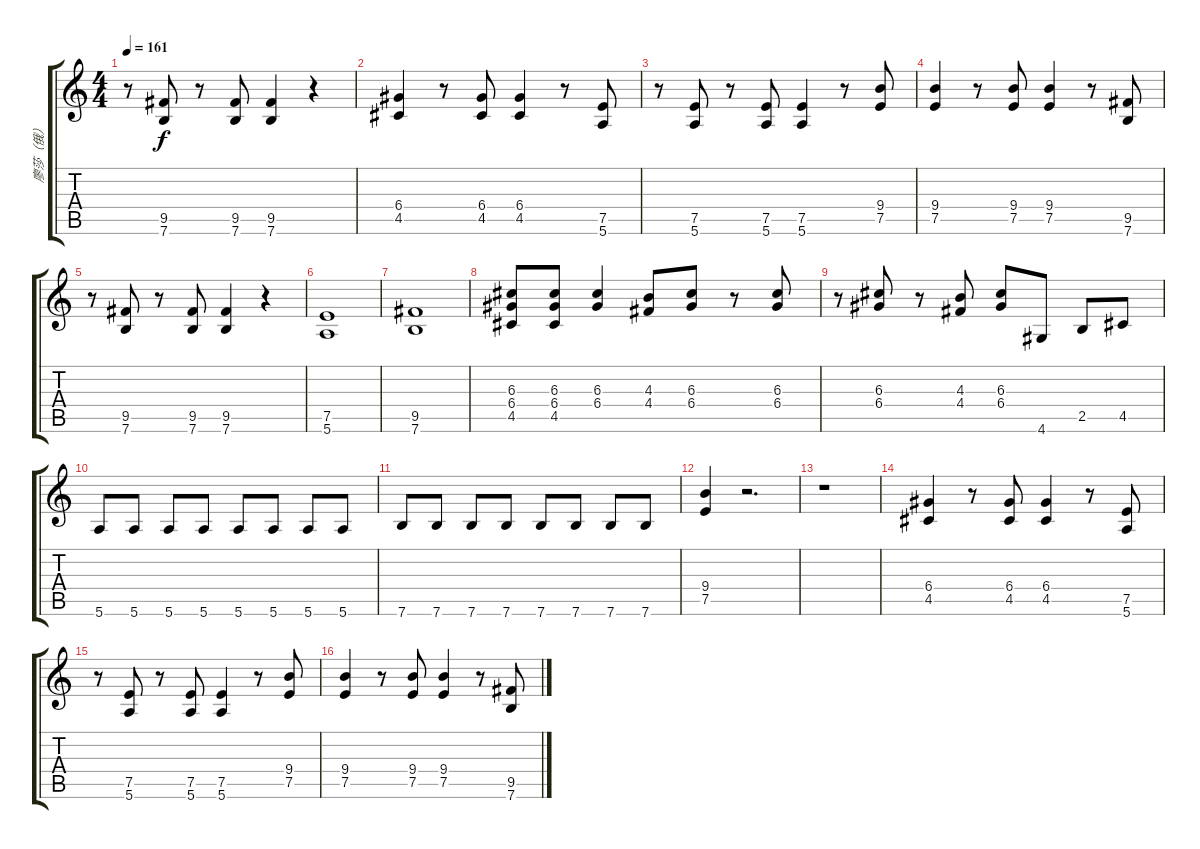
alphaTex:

\track ("廖莎（俄）" "廖莎（俄）") {instrument distortionguitar}
\staff {score tabs}
\tuning (E4 B3 G3 D3 A2 E2) {hide}
\ts (4 4)
\tempo 161
\clef g2
\ks c
r.8{dy f} (9.5 7.6).8 r.8 (9.5 7.6).8 (9.5 7.6).4 r.4 |
(6.4 4.5).4 r.8 (6.4 4.5).8 (6.4 4.5).4 r.8 (7.5 5.6).8 |
r.8 (7.5 5.6).8 r.8 (7.5 5.6).8 (7.5 5.6).4 r.8 (9.4 7.5).8 |
(9.4 7.5).4 r.8 (9.4 7.5).8 (9.4 7.5).4 r.8 (9.5 7.6).8 |
r.8 (9.5 7.6).8 r.8 (9.5 7.6).8 (9.5 7.6).4 r.4 |
(7.5 5.6).1 |
(9.5 7.6).1 |
(6.3 6.4 4.5).8 (6.3 6.4 4.5).8 (6.3 6.4).4 (4.3 4.4).8 (6.3 6.4).8 r.8 (6.3 6.4).8 |
r.8 (6.3 6.4).8 r.8 (4.3 4.4).8 (6.3 6.4).8 4.6.8 2.5.8 4.5.8 |
5.6.8 5.6.8 5.6.8 5.6.8 5.6.8 5.6.8 5.6.8 5.6.8 |
7.6.8 7.6.8 7.6.8 7.6.8 7.6.8 7.6.8 7.6.8 7.6.8 |
(9.4 7.5).4 r.2{d} |
r.1 |
(6.4 4.5).4 r.8 (6.4 4.5).8 (6.4 4.5).4 r.8 (7.5 5.6).8 |
r.8 (7.5 5.6).8 r.8 (7.5 5.6).8 (7.5 5.6).4 r.8 (9.4 7.5).8 |
(9.4 7.5).4 r.8 (9.4 7.5).8 (9.4 7.5).4 r.8 (9.5 7.6).8
